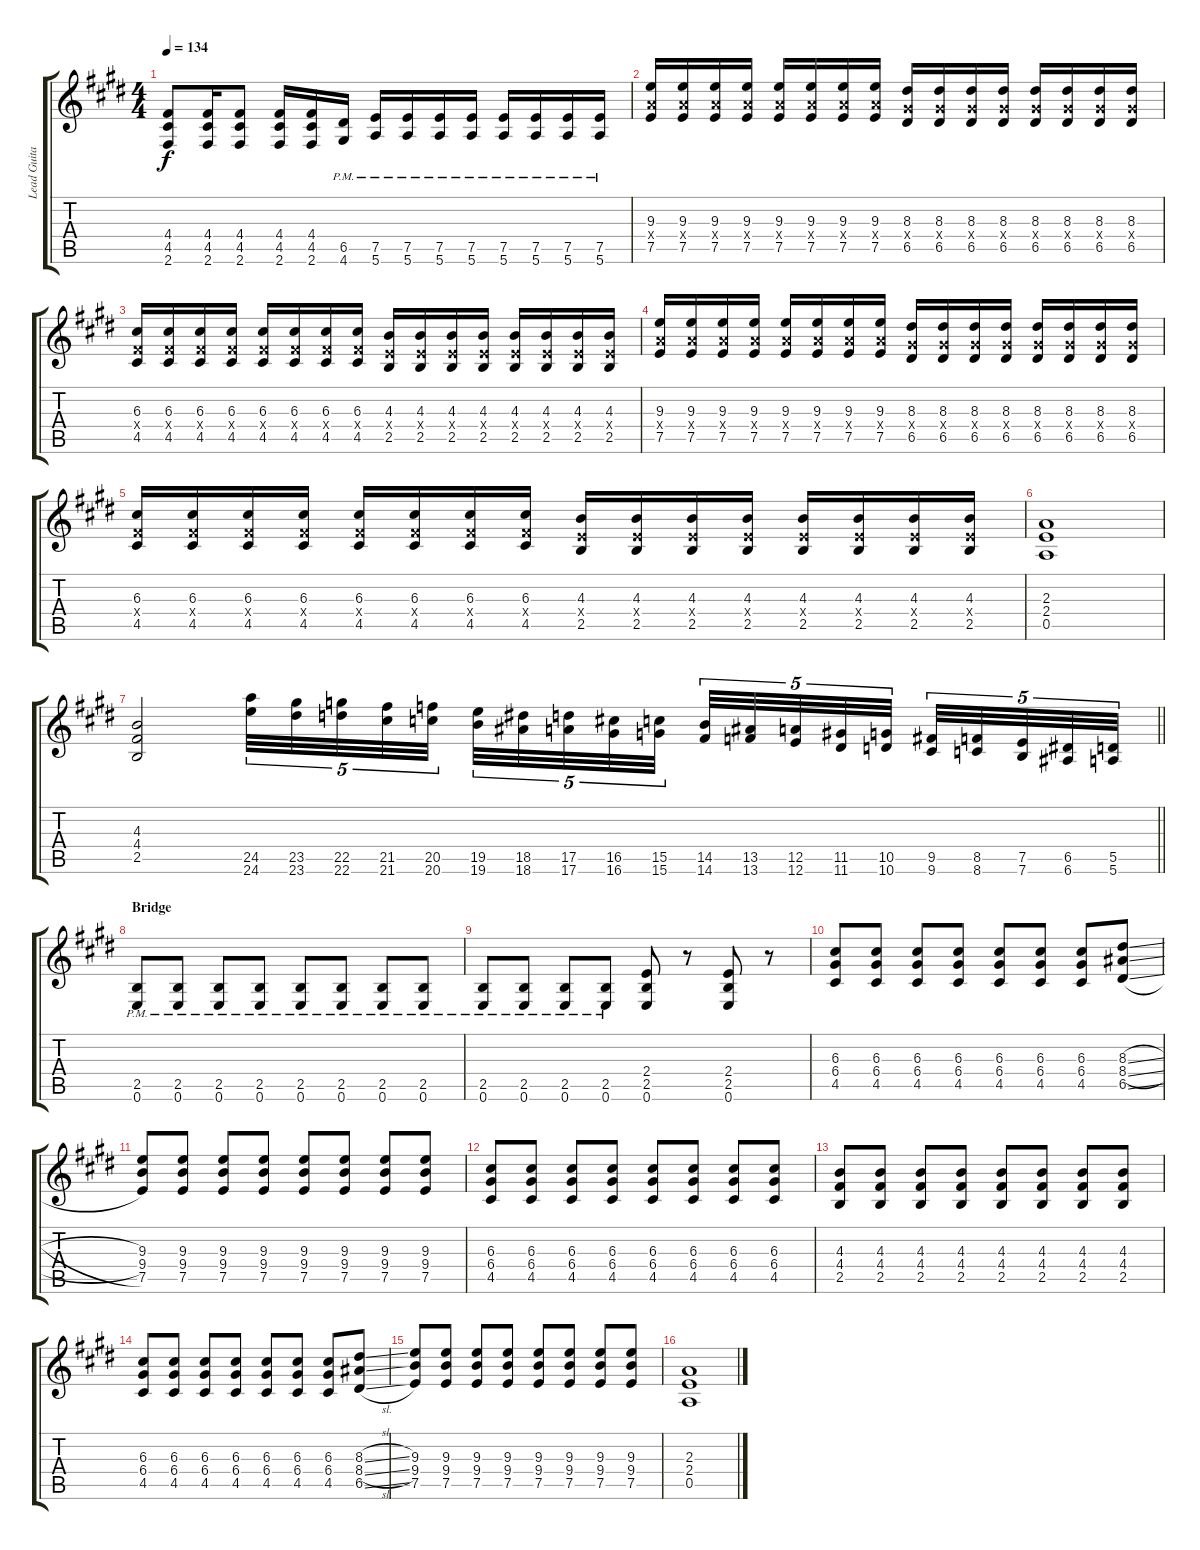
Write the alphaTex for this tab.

\track ("Lead Guitar" "Lead Guita") {instrument distortionguitar}
\staff {score tabs}
\tuning (E4 B3 G3 D3 A2 E2) {hide}
\ts (4 4)
\tempo 134
\clef g2
\ks e
(4.4 4.5 2.6).8{dy f} (4.4 4.5 2.6).16 (4.4 4.5 2.6).8 (4.4 4.5 2.6).16 (4.4 4.5 2.6).16 (6.5{pm} 4.6{pm}).16 (7.5{pm} 5.6{pm}).16 (7.5{pm} 5.6{pm}).16 (7.5{pm} 5.6{pm}).16 (7.5{pm} 5.6{pm}).16 (7.5{pm} 5.6{pm}).16 (7.5{pm} 5.6{pm}).16 (7.5{pm} 5.6{pm}).16 (7.5{pm} 5.6{pm}).16 |
(9.3 7.4{x} 7.5).16 (9.3 7.4{x} 7.5).16 (9.3 7.4{x} 7.5).16 (9.3 7.4{x} 7.5).16 (9.3 7.4{x} 7.5).16 (9.3 7.4{x} 7.5).16 (9.3 7.4{x} 7.5).16 (9.3 7.4{x} 7.5).16 (8.3 6.4{x} 6.5).16 (8.3 6.4{x} 6.5).16 (8.3 6.4{x} 6.5).16 (8.3 6.4{x} 6.5).16 (8.3 6.4{x} 6.5).16 (8.3 6.4{x} 6.5).16 (8.3 6.4{x} 6.5).16 (8.3 6.4{x} 6.5).16 |
(6.3 4.4{x} 4.5).16 (6.3 4.4{x} 4.5).16 (6.3 4.4{x} 4.5).16 (6.3 4.4{x} 4.5).16 (6.3 4.4{x} 4.5).16 (6.3 4.4{x} 4.5).16 (6.3 4.4{x} 4.5).16 (6.3 4.4{x} 4.5).16 (4.3 2.4{x} 2.5).16 (4.3 2.4{x} 2.5).16 (4.3 2.4{x} 2.5).16 (4.3 2.4{x} 2.5).16 (4.3 2.4{x} 2.5).16 (4.3 2.4{x} 2.5).16 (4.3 2.4{x} 2.5).16 (4.3 2.4{x} 2.5).16 |
(9.3 7.4{x} 7.5).16 (9.3 7.4{x} 7.5).16 (9.3 7.4{x} 7.5).16 (9.3 7.4{x} 7.5).16 (9.3 7.4{x} 7.5).16 (9.3 7.4{x} 7.5).16 (9.3 7.4{x} 7.5).16 (9.3 7.4{x} 7.5).16 (8.3 6.4{x} 6.5).16 (8.3 6.4{x} 6.5).16 (8.3 6.4{x} 6.5).16 (8.3 6.4{x} 6.5).16 (8.3 6.4{x} 6.5).16 (8.3 6.4{x} 6.5).16 (8.3 6.4{x} 6.5).16 (8.3 6.4{x} 6.5).16 |
(6.3 4.4{x} 4.5).16 (6.3 4.4{x} 4.5).16 (6.3 4.4{x} 4.5).16 (6.3 4.4{x} 4.5).16 (6.3 4.4{x} 4.5).16 (6.3 4.4{x} 4.5).16 (6.3 4.4{x} 4.5).16 (6.3 4.4{x} 4.5).16 (4.3 2.4{x} 2.5).16 (4.3 2.4{x} 2.5).16 (4.3 2.4{x} 2.5).16 (4.3 2.4{x} 2.5).16 (4.3 2.4{x} 2.5).16 (4.3 2.4{x} 2.5).16 (4.3 2.4{x} 2.5).16 (4.3 2.4{x} 2.5).16 |
(2.3 2.4 0.5).1 |
\barLineRight lightlight
(4.3 4.4 2.5).2 (24.5 24.6).32{tu (5 4) balance 0} (23.5 23.6).32{tu (5 4)} (22.5 22.6).32{tu (5 4)} (21.5 21.6).32{tu (5 4)} (20.5 20.6).32{tu (5 4) beam splitsecondary} (19.5 19.6).32{tu (5 4)} (18.5 18.6).32{tu (5 4)} (17.5 17.6).32{tu (5 4)} (16.5 16.6).32{tu (5 4)} (15.5 15.6).32{tu (5 4)} (14.5 14.6).32{tu (5 4)} (13.5 13.6).32{tu (5 4)} (12.5 12.6).32{tu (5 4)} (11.5 11.6).32{tu (5 4)} (10.5 10.6).32{tu (5 4) beam splitsecondary} (9.5 9.6).32{tu (5 4)} (8.5 8.6).32{tu (5 4)} (7.5 7.6).32{tu (5 4)} (6.5 6.6).32{tu (5 4)} (5.5 5.6).32{tu (5 4)} |
\section ("" "Bridge")
(2.5{pm} 0.6{pm}).8{balance 10} (2.5{pm} 0.6{pm}).8 (2.5{pm} 0.6{pm}).8 (2.5{pm} 0.6{pm}).8 (2.5{pm} 0.6{pm}).8 (2.5{pm} 0.6{pm}).8 (2.5{pm} 0.6{pm}).8 (2.5{pm} 0.6{pm}).8 |
(2.5{pm} 0.6{pm}).8 (2.5{pm} 0.6{pm}).8 (2.5{pm} 0.6{pm}).8 (2.5{pm} 0.6{pm}).8 (2.4 2.5 0.6).8 r.8 (2.4 2.5 0.6).8 r.8 |
(6.3 6.4 4.5).8 (6.3 6.4 4.5).8 (6.3 6.4 4.5).8 (6.3 6.4 4.5).8 (6.3 6.4 4.5).8 (6.3 6.4 4.5).8 (6.3 6.4 4.5).8 (8.3{sl} 8.4{sl} 6.5{sl}).8 |
(9.3 9.4 7.5).8 (9.3 9.4 7.5).8 (9.3 9.4 7.5).8 (9.3 9.4 7.5).8 (9.3 9.4 7.5).8 (9.3 9.4 7.5).8 (9.3 9.4 7.5).8 (9.3 9.4 7.5).8 |
(6.3 6.4 4.5).8 (6.3 6.4 4.5).8 (6.3 6.4 4.5).8 (6.3 6.4 4.5).8 (6.3 6.4 4.5).8 (6.3 6.4 4.5).8 (6.3 6.4 4.5).8 (6.3 6.4 4.5).8 |
(4.3 4.4 2.5).8 (4.3 4.4 2.5).8 (4.3 4.4 2.5).8 (4.3 4.4 2.5).8 (4.3 4.4 2.5).8 (4.3 4.4 2.5).8 (4.3 4.4 2.5).8 (4.3 4.4 2.5).8 |
(6.3 6.4 4.5).8 (6.3 6.4 4.5).8 (6.3 6.4 4.5).8 (6.3 6.4 4.5).8 (6.3 6.4 4.5).8 (6.3 6.4 4.5).8 (6.3 6.4 4.5).8 (8.3{sl} 8.4{sl} 6.5{sl}).8 |
(9.3 9.4 7.5).8 (9.3 9.4 7.5).8 (9.3 9.4 7.5).8 (9.3 9.4 7.5).8 (9.3 9.4 7.5).8 (9.3 9.4 7.5).8 (9.3 9.4 7.5).8 (9.3 9.4 7.5).8 |
(2.3 2.4 0.5).1
